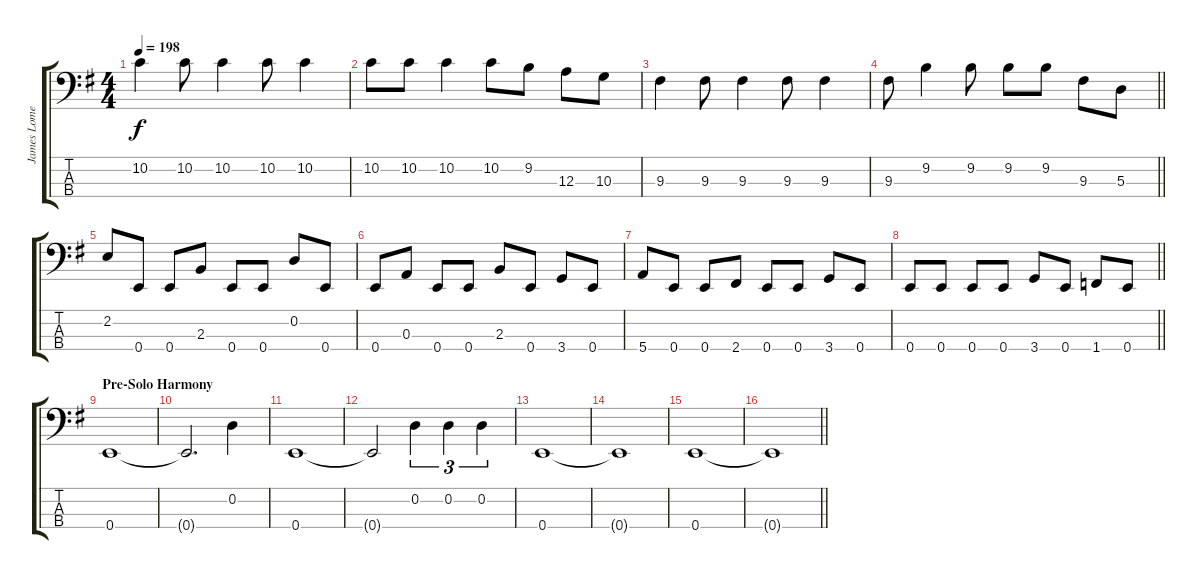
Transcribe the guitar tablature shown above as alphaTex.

\track ("James Lomenzo" "James Lome") {instrument electricbasspick}
\staff {score tabs}
\tuning (G2 D2 A1 E1) {hide}
\ts (4 4)
\tempo 198
\clef f4
\ks g
10.2.4{dy f} 10.2.8 10.2.4 10.2.8 10.2.4 |
10.2.8 10.2.8 10.2.4 10.2.8 9.2.8 12.3.8 10.3.8 |
9.3.4 9.3.8 9.3.4 9.3.8 9.3.4 |
\barLineRight lightlight
9.3.8 9.2.4 9.2.8 9.2.8 9.2.8 9.3.8 5.3.8 |
2.2.8 0.4.8 0.4.8 2.3.8 0.4.8 0.4.8 0.2.8 0.4.8 |
0.4.8 0.3.8 0.4.8 0.4.8 2.3.8 0.4.8 3.4.8 0.4.8 |
5.4.8 0.4.8 0.4.8 2.4.8 0.4.8 0.4.8 3.4.8 0.4.8 |
\barLineRight lightlight
0.4.8 0.4.8 0.4.8 0.4.8 3.4.8 0.4.8 1.4.8 0.4.8 |
\section ("" "Pre-Solo Harmony")
0.4.1 |
0.4{t}.2{d} 0.2.4 |
0.4.1 |
0.4{t}.2 0.2.4{tu (3 2)} 0.2.4{tu (3 2)} 0.2.4{tu (3 2)} |
0.4.1 |
0.4{t}.1 |
0.4.1 |
\barLineRight lightlight
0.4{t}.1
